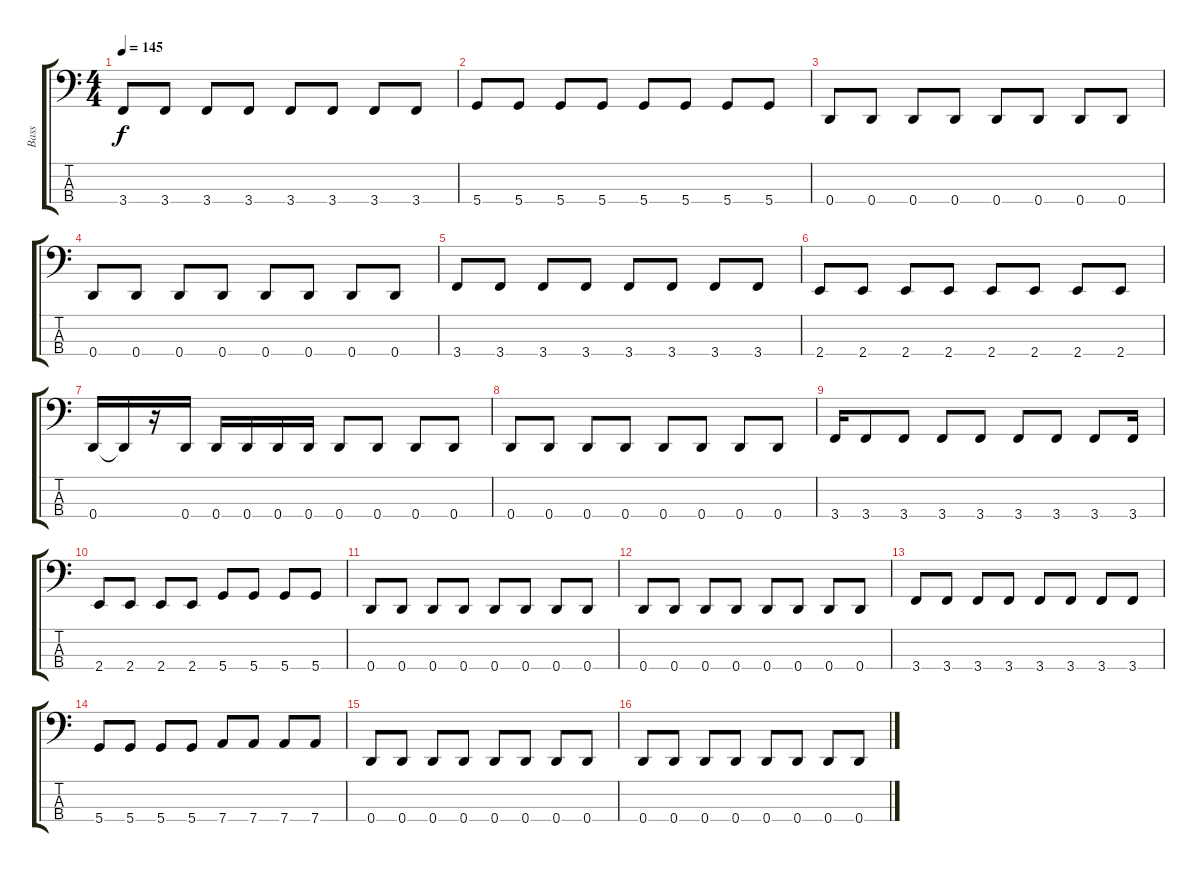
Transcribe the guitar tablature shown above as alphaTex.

\track ("Bass" "Bass") {instrument electricbasspick}
\staff {score tabs}
\tuning (G2 D2 A1 D1) {hide}
\ts (4 4)
\tempo 145
\clef f4
\ks c
3.4.8{dy f} 3.4.8 3.4.8 3.4.8 3.4.8 3.4.8 3.4.8 3.4.8 |
5.4.8 5.4.8 5.4.8 5.4.8 5.4.8 5.4.8 5.4.8 5.4.8 |
0.4.8 0.4.8 0.4.8 0.4.8 0.4.8 0.4.8 0.4.8 0.4.8 |
0.4.8 0.4.8 0.4.8 0.4.8 0.4.8 0.4.8 0.4.8 0.4.8 |
3.4.8 3.4.8 3.4.8 3.4.8 3.4.8 3.4.8 3.4.8 3.4.8 |
2.4.8 2.4.8 2.4.8 2.4.8 2.4.8 2.4.8 2.4.8 2.4.8 |
0.4.16 0.4{t}.16 r.16 0.4.16 0.4.16 0.4.16 0.4.16 0.4.16 0.4.8 0.4.8 0.4.8 0.4.8 |
0.4.8 0.4.8 0.4.8 0.4.8 0.4.8 0.4.8 0.4.8 0.4.8 |
3.4.16 3.4.8 3.4.8 3.4.8 3.4.8 3.4.8 3.4.8 3.4.8 3.4.16 |
2.4.8 2.4.8 2.4.8 2.4.8 5.4.8 5.4.8 5.4.8 5.4.8 |
0.4.8 0.4.8 0.4.8 0.4.8 0.4.8 0.4.8 0.4.8 0.4.8 |
0.4.8 0.4.8 0.4.8 0.4.8 0.4.8 0.4.8 0.4.8 0.4.8 |
3.4.8 3.4.8 3.4.8 3.4.8 3.4.8 3.4.8 3.4.8 3.4.8 |
5.4.8 5.4.8 5.4.8 5.4.8 7.4.8 7.4.8 7.4.8 7.4.8 |
0.4.8 0.4.8 0.4.8 0.4.8 0.4.8 0.4.8 0.4.8 0.4.8 |
0.4.8 0.4.8 0.4.8 0.4.8 0.4.8 0.4.8 0.4.8 0.4.8
